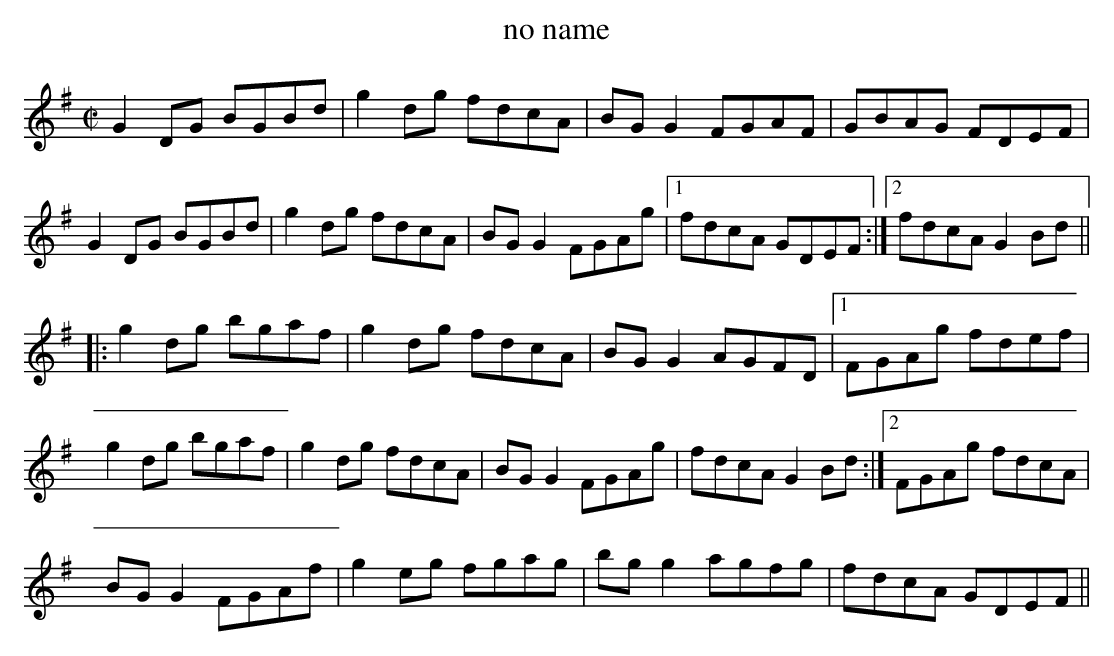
X:1
T:no name
M:C|
K:G
G2DG BGBd|g2dg fdcA|BGG2 FGAF|GBAG FDEF|
G2DG BGBd|g2dg fdcA|BGG2 FGAg|1 fdcA GDEF:|2 fdcA G2Bd||
|:g2dg bgaf|g2dg fdcA|BGG2 AGFD|1 FGAg fdef|
g2dg bgaf|g2dg fdcA|BGG2 FGAg|fdcA G2Bd:|2 FGAg fdcA|
BGG2 FGAf|g2eg fgag|bgg2 agfg|fdcA GDEF||
